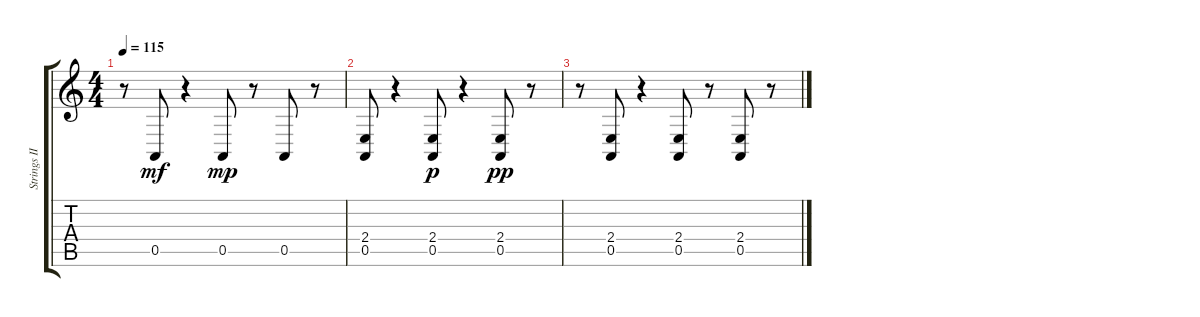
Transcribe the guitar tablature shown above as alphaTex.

\track ("Strings II (Tuomas)" "Strings II") {instrument stringensemble1}
\staff {score tabs}
\tuning (E4 B3 G3 D3 A2 E2) {hide}
\ts (4 4)
\tempo 115
\clef g2
\ks c
r.8{dy f} 0.5.8{dy mf} r.4 0.5.8{dy mp} r.8 0.5.8 r.8 |
(2.4 0.5).8 r.4 (2.4 0.5).8{dy p} r.4 (2.4 0.5).8{dy pp} r.8 |
r.8 (2.4 0.5).8 r.4 (2.4 0.5).8 r.8 (2.4 0.5).8 r.8
